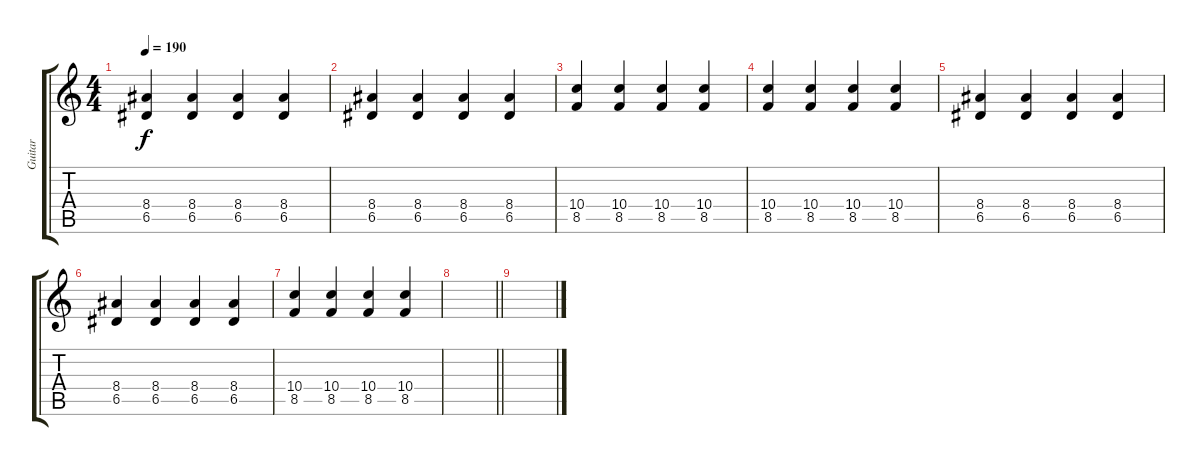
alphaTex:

\track ("Guitar" "Guitar") {instrument distortionguitar}
\staff {score tabs}
\tuning (E4 B3 G3 D3 A2 E2) {hide}
\ts (4 4)
\section ("" "")
\tempo 190
\clef g2
\ks c
(8.4 6.5).4{dy f} (8.4 6.5).4 (8.4 6.5).4 (8.4 6.5).4 |
(8.4 6.5).4 (8.4 6.5).4 (8.4 6.5).4 (8.4 6.5).4 |
(10.4 8.5).4 (10.4 8.5).4 (10.4 8.5).4 (10.4 8.5).4 |
(10.4 8.5).4 (10.4 8.5).4 (10.4 8.5).4 (10.4 8.5).4 |
(8.4 6.5).4 (8.4 6.5).4 (8.4 6.5).4 (8.4 6.5).4 |
(8.4 6.5).4 (8.4 6.5).4 (8.4 6.5).4 (8.4 6.5).4 |
(10.4 8.5).4 (10.4 8.5).4 (10.4 8.5).4 (10.4 8.5).4 |
\barLineRight lightlight
|
\section ("" "")
